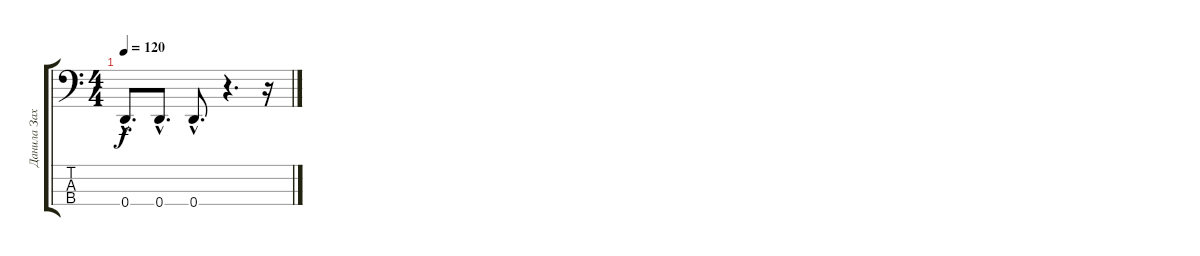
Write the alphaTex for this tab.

\track ("Данила Захаренков" "Данила Зах") {instrument electricbasspick}
\staff {score tabs}
\tuning (F2 C2 G1 D1) {hide}
\ts (4 4)
\tempo 120
\clef f4
\ks c
0.4{hac}.8{d dy f} 0.4{hac}.8{d} 0.4{hac}.8{d} r.4{d} r.16
